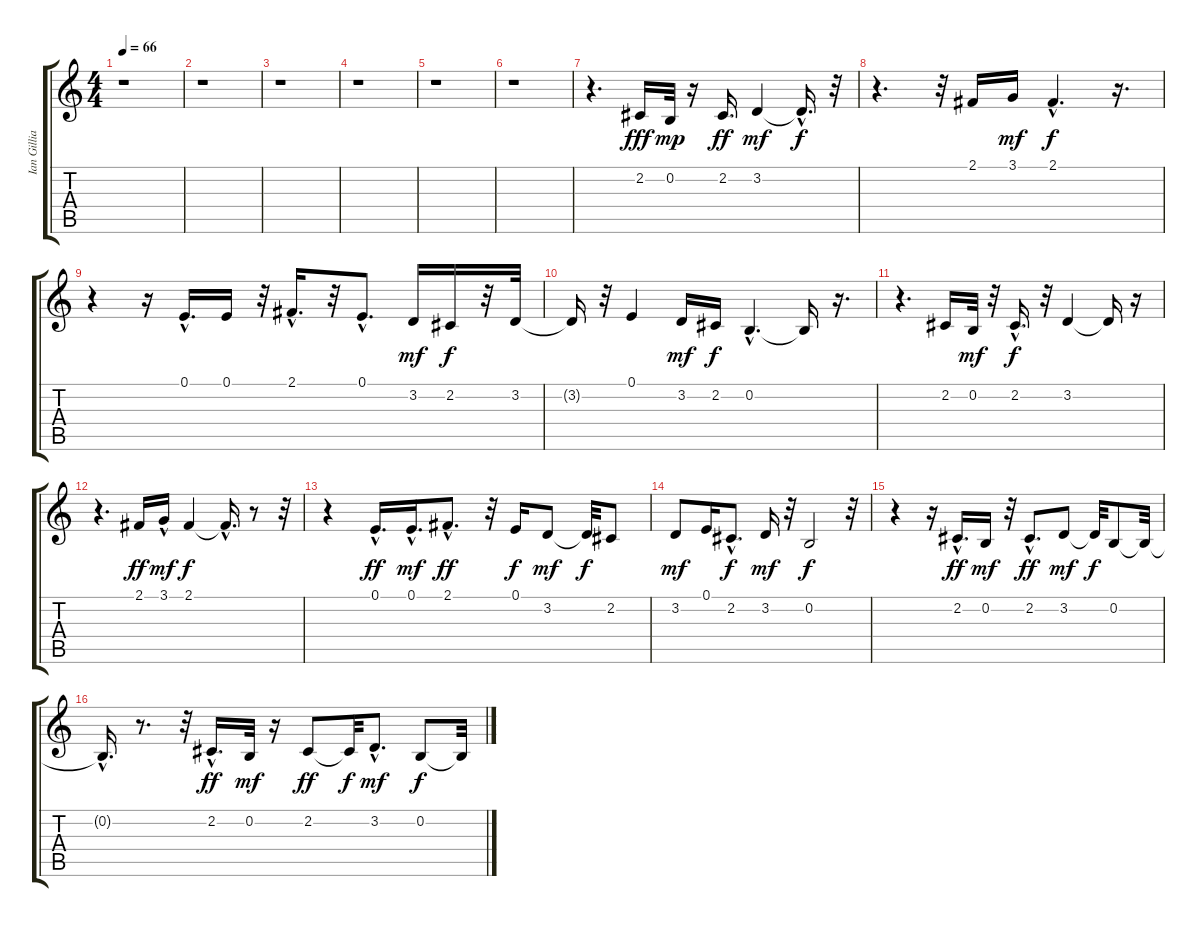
\track ("Ian Gillian" "Ian Gillia") {instrument viola}
\staff {score tabs}
\tuning (E4 B3 G3 D3 A2 E2) {hide}
\ts (4 4)
\tempo 66
\clef g2
\ks c
r.1{dy f} |
r.1 |
r.1 |
r.1 |
r.1 |
r.1 |
r.4{d} 2.2.16{dy fff} 0.2.32{dy mp} r.16 2.2.16{d dy ff} 3.2.4{dy mf} 3.2{hac t}.16{d dy f} r.32 |
r.4{d} r.32 2.1.16 3.1.16{dy mf} 2.1{hac}.4{d dy f} r.16{d} |
r.4 r.16 0.1{hac}.16{d} 0.1.16 r.32 2.1{hac}.16{d} r.32 0.1{hac}.8{d} 3.2.16{dy mf} 2.2.16{dy f} r.32 3.2.32 |
3.2{t}.16 r.32 0.1.4 3.2.16{dy mf} 2.2.16{dy f} 0.2{hac}.4{d} 0.2{t}.16 r.16{d} |
r.4{d} 2.2.16 0.2.32{dy mf} r.32 2.2{hac}.16{d dy f} r.32 3.2.4 3.2{t}.16 r.16 |
r.4{d} 2.1.16{dy ff} 3.1{hac}.16{dy mf} 2.1.4{dy f} 2.1{hac t}.16{d} r.8 r.32 |
r.4 0.1{hac}.16{d dy ff} 0.1{hac}.16{d dy mf} 2.1{hac}.8{d dy ff} r.32 0.1.16{dy f} 3.2.8{dy mf} 3.2{t}.32{dy f} 2.2.8 |
3.2.8{dy mf} 0.1.16 2.2{hac}.8{d dy f} 3.2.16{dy mf} r.32 0.2.2{dy f} r.32 |
r.4 r.16 2.2{hac}.16{d dy ff} 0.2.16{dy mf} r.32 2.2{hac}.8{d dy ff} 3.2.8{dy mf} 3.2{t}.32{dy f} 0.2.8 0.2{t}.32 |
0.2{hac t}.16{d} r.8{d} r.32 2.2{hac}.16{d dy ff} 0.2.32{dy mf} r.16 2.2.8{dy ff} 2.2{t}.32{dy f} 3.2{hac}.8{d dy mf} 0.2.8{dy f} 0.2{t}.32
